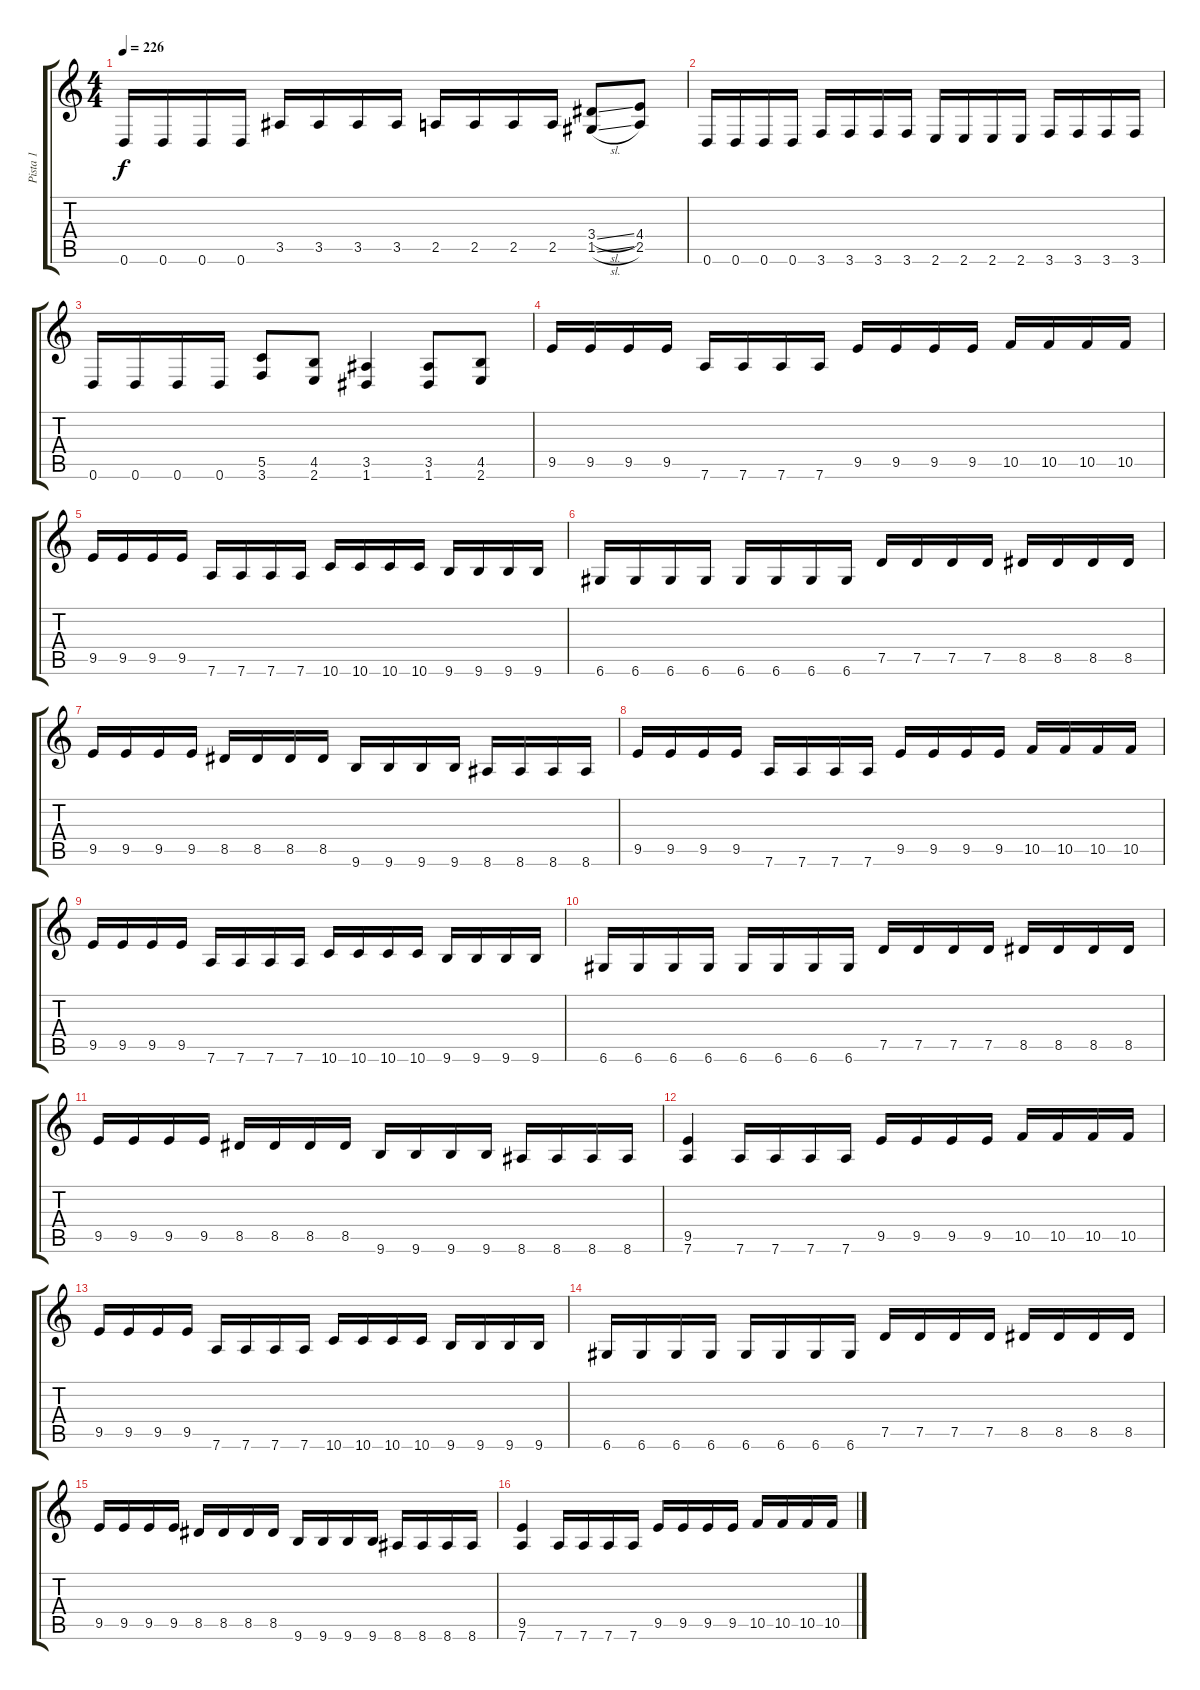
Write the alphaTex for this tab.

\track ("Pista 1" "Pista 1") {instrument distortionguitar}
\staff {score tabs}
\tuning (D4 A3 F3 C3 G2 D2) {hide}
\ts (4 4)
\tempo 226
\clef g2
\ks c
0.6.16{dy f} 0.6.16 0.6.16 0.6.16 3.5.16 3.5.16 3.5.16 3.5.16 2.5.16 2.5.16 2.5.16 2.5.16 (3.4{sl} 1.5{sl}).8 (4.4 2.5).8 |
0.6.16 0.6.16 0.6.16 0.6.16 3.6.16 3.6.16 3.6.16 3.6.16 2.6.16 2.6.16 2.6.16 2.6.16 3.6.16 3.6.16 3.6.16 3.6.16 |
0.6.16 0.6.16 0.6.16 0.6.16 (5.5 3.6).8 (4.5 2.6).8 (3.5 1.6).4 (3.5 1.6).8 (4.5 2.6).8 |
9.5.16 9.5.16 9.5.16 9.5.16 7.6.16 7.6.16 7.6.16 7.6.16 9.5.16 9.5.16 9.5.16 9.5.16 10.5.16 10.5.16 10.5.16 10.5.16 |
9.5.16 9.5.16 9.5.16 9.5.16 7.6.16 7.6.16 7.6.16 7.6.16 10.6.16 10.6.16 10.6.16 10.6.16 9.6.16 9.6.16 9.6.16 9.6.16 |
6.6.16 6.6.16 6.6.16 6.6.16 6.6.16 6.6.16 6.6.16 6.6.16 7.5.16 7.5.16 7.5.16 7.5.16 8.5.16 8.5.16 8.5.16 8.5.16 |
9.5.16 9.5.16 9.5.16 9.5.16 8.5.16 8.5.16 8.5.16 8.5.16 9.6.16 9.6.16 9.6.16 9.6.16 8.6.16 8.6.16 8.6.16 8.6.16 |
9.5.16 9.5.16 9.5.16 9.5.16 7.6.16 7.6.16 7.6.16 7.6.16 9.5.16 9.5.16 9.5.16 9.5.16 10.5.16 10.5.16 10.5.16 10.5.16 |
9.5.16 9.5.16 9.5.16 9.5.16 7.6.16 7.6.16 7.6.16 7.6.16 10.6.16 10.6.16 10.6.16 10.6.16 9.6.16 9.6.16 9.6.16 9.6.16 |
6.6.16 6.6.16 6.6.16 6.6.16 6.6.16 6.6.16 6.6.16 6.6.16 7.5.16 7.5.16 7.5.16 7.5.16 8.5.16 8.5.16 8.5.16 8.5.16 |
9.5.16 9.5.16 9.5.16 9.5.16 8.5.16 8.5.16 8.5.16 8.5.16 9.6.16 9.6.16 9.6.16 9.6.16 8.6.16 8.6.16 8.6.16 8.6.16 |
(9.5 7.6).4 7.6.16 7.6.16 7.6.16 7.6.16 9.5.16 9.5.16 9.5.16 9.5.16 10.5.16 10.5.16 10.5.16 10.5.16 |
9.5.16 9.5.16 9.5.16 9.5.16 7.6.16 7.6.16 7.6.16 7.6.16 10.6.16 10.6.16 10.6.16 10.6.16 9.6.16 9.6.16 9.6.16 9.6.16 |
6.6.16 6.6.16 6.6.16 6.6.16 6.6.16 6.6.16 6.6.16 6.6.16 7.5.16 7.5.16 7.5.16 7.5.16 8.5.16 8.5.16 8.5.16 8.5.16 |
9.5.16 9.5.16 9.5.16 9.5.16 8.5.16 8.5.16 8.5.16 8.5.16 9.6.16 9.6.16 9.6.16 9.6.16 8.6.16 8.6.16 8.6.16 8.6.16 |
(9.5 7.6).4 7.6.16 7.6.16 7.6.16 7.6.16 9.5.16 9.5.16 9.5.16 9.5.16 10.5.16 10.5.16 10.5.16 10.5.16
